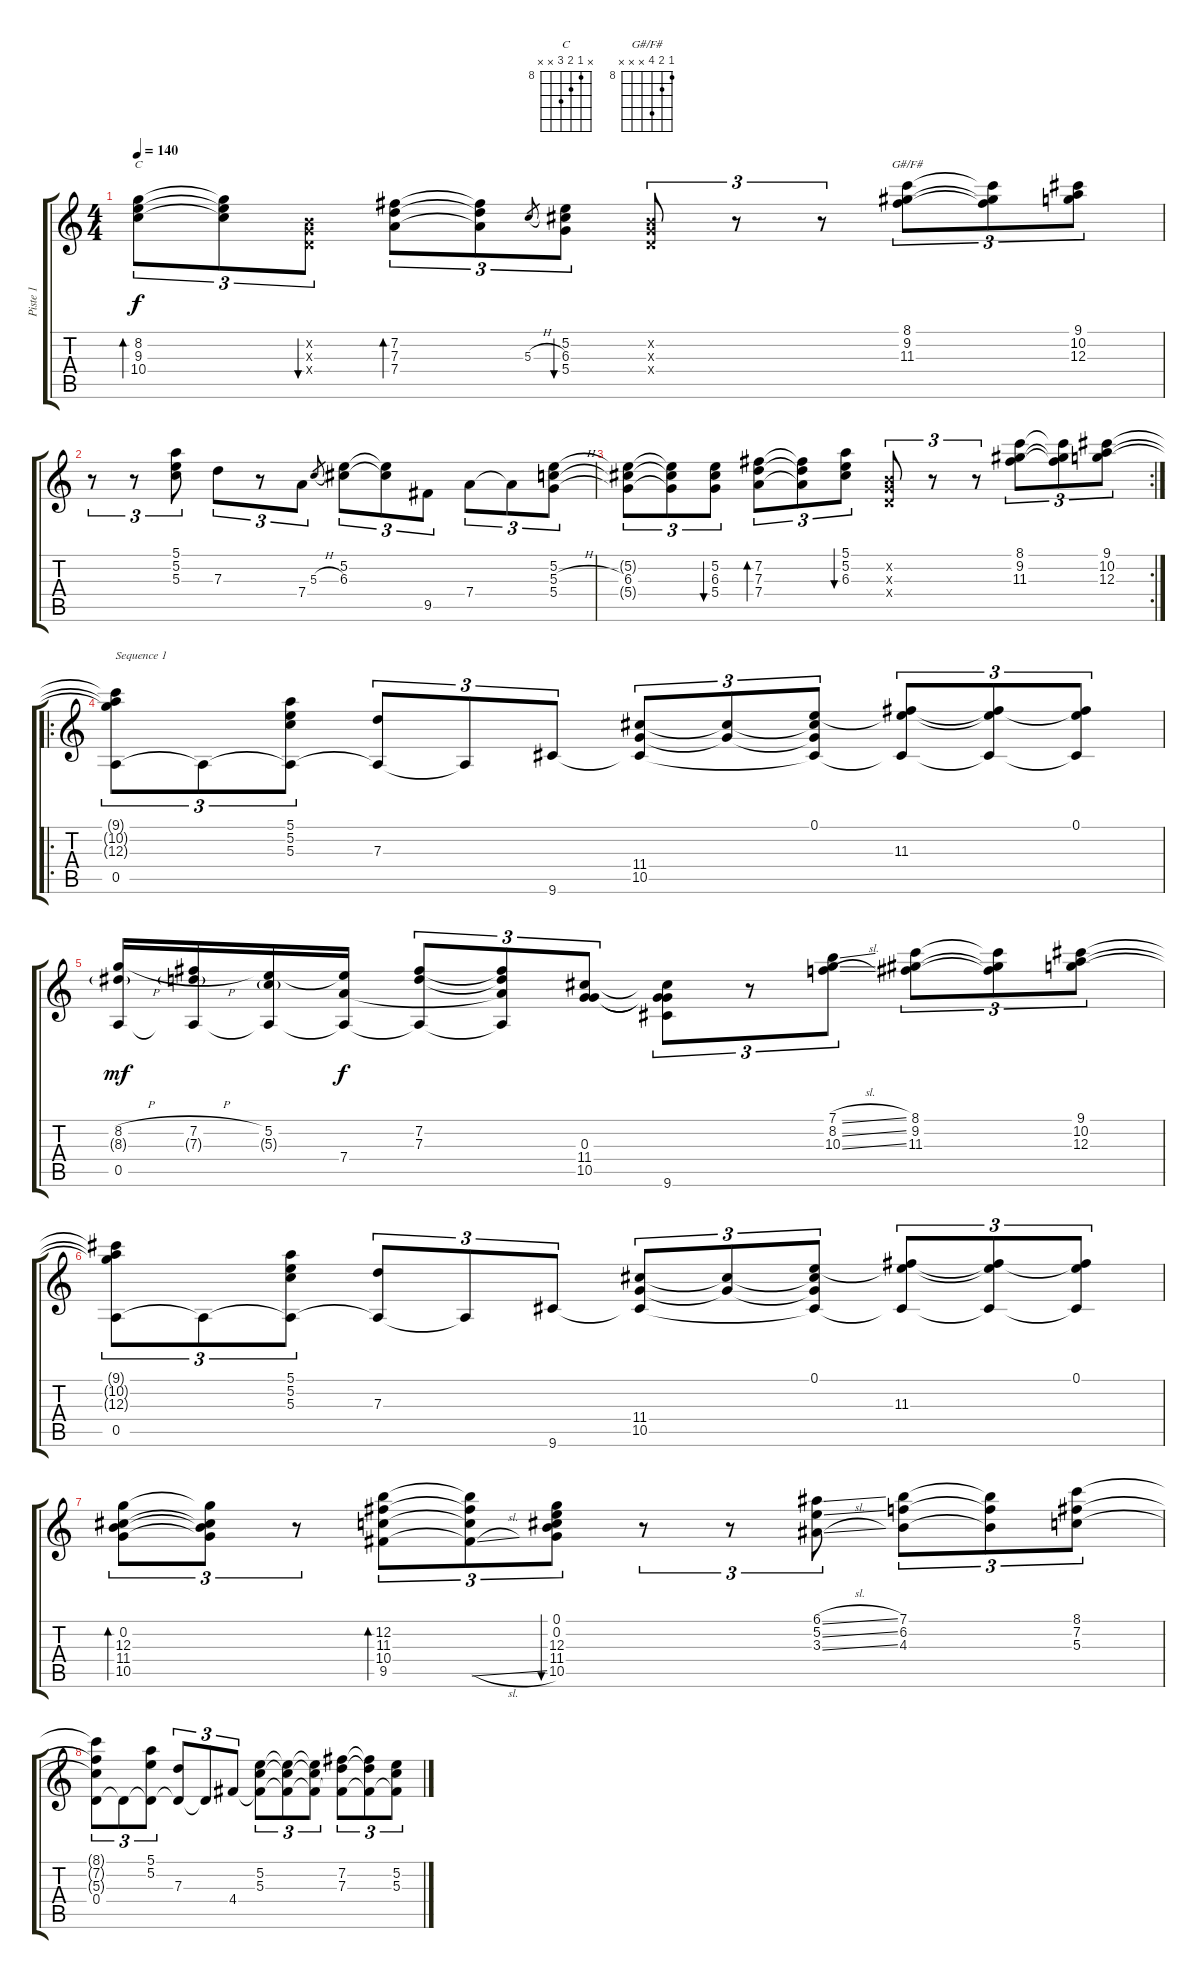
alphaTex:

\track ("Piste 1" "Piste 1") {instrument acousticguitarnylon}
\staff {score tabs}
\tuning (E4 B3 G3 D3 A2 E2) {hide}
\chord ("C" x 8 9 10 x x) {firstfret 8}
\chord ("G#/F#" 8 9 11 x x x) {firstfret 8}
\ts (4 4)
\tempo 140
\clef g2
\ks c
(8.2 9.3 10.4).8{tu (3 2) bd 60 ch "C" dy f} (8.2{t} 9.3{t} 10.4{t}).8{tu (3 2)} (0.2{x} 0.3{x} 0.4{x}).8{tu (3 2) bu 60} (7.2 7.3 7.4).8{tu (3 2) bd 60} (7.2{t} 7.3{t} 7.4{t}).8{tu (3 2)} 5.3{h}.8{gr} (5.2 6.3 5.4).8{tu (3 2) bu 60} (0.2{x} 0.3{x} 0.4{x}).8{tu (3 2)} r.8{tu (3 2)} r.8{tu (3 2)} (8.1 9.2 11.3).8{tu (3 2) ch "G#/F#"} (8.1{t} 9.2{t} 11.3{t}).8{tu (3 2)} (9.1 10.2 12.3).8{tu (3 2)} |
r.8{tu (3 2)} r.8{tu (3 2)} (5.1 5.2 5.3).8{tu (3 2)} 7.3.8{tu (3 2)} r.8{tu (3 2)} 7.4.8{tu (3 2)} 5.3{h}.8{gr} (5.2 6.3).8{tu (3 2)} (5.2{t} 6.3{t}).8{tu (3 2)} 9.5.8{tu (3 2)} 7.4.8{tu (3 2)} 7.4{t}.8{tu (3 2)} (5.2 5.3{h} 5.4).8{tu (3 2)} |
\rc 2
(5.2{t} 6.3 5.4{t}).8{tu (3 2)} (5.2{t} 6.3{t} 5.4{t}).8{tu (3 2)} (5.2 6.3 5.4).8{tu (3 2) bu 60} (7.2 7.3 7.4).8{tu (3 2) bd 60} (7.2{t} 7.3{t} 7.4{t}).8{tu (3 2)} (5.1 5.2 6.3).8{tu (3 2) bu 60} (0.2{x} 0.3{x} 0.4{x}).8{tu (3 2)} r.8{tu (3 2)} r.8{tu (3 2)} (8.1 9.2 11.3).8{tu (3 2)} (8.1{t} 9.2{t} 11.3{t}).8{tu (3 2)} (9.1 10.2 12.3).8{tu (3 2)} |
\ro
(9.1{t} 10.2{t} 12.3{t} 0.5).8{tu (3 2) txt "Sequence 1"} 0.5{t}.8{tu (3 2)} (5.1 5.2 5.3 0.5{t}).8{tu (3 2)} (7.3 0.5{t}).8{tu (3 2)} 0.5{t}.8{tu (3 2)} 9.6.8{tu (3 2)} (11.4 10.5 9.6{t}).8{tu (3 2)} (11.4{t} 10.5{t}).8{tu (3 2)} (0.1 11.4{t} 10.5{t} 9.6{t}).8{tu (3 2)} (0.1{t} 11.3 9.6{t}).8{tu (3 2)} (0.1{t} 11.3{t} 9.6{t}).8{tu (3 2)} (0.1 11.3{t} 9.6{t}).8{tu (3 2)} |
(8.2{h} 8.3{g} 0.5).16{dy mf} (7.2{h} 7.3{g} 0.5{t}).16 (5.2 5.3{g} 0.5{t}).16 (5.2{t} 7.4 0.5{t}).16{dy f} (7.2 7.3 0.5{t}).8{tu (3 2)} (7.2{t} 7.3{t} 7.4{t} 0.5{t}).8{tu (3 2)} (0.3 11.4 10.5).8{tu (3 2)} (0.3{t} 11.4{t} 10.5{t} 9.6).8{tu (3 2)} r.8{tu (3 2)} (7.1{sl} 8.2{sl} 10.3{sl}).8{tu (3 2)} (8.1 9.2 11.3).8{tu (3 2)} (8.1{t} 9.2{t} 11.3{t}).8{tu (3 2)} (9.1 10.2 12.3).8{tu (3 2)} |
(9.1{t} 10.2{t} 12.3{t} 0.5).8{tu (3 2)} 0.5{t}.8{tu (3 2)} (5.1 5.2 5.3 0.5{t}).8{tu (3 2)} (7.3 0.5{t}).8{tu (3 2)} 0.5{t}.8{tu (3 2)} 9.6.8{tu (3 2)} (11.4 10.5 9.6{t}).8{tu (3 2)} (11.4{t} 10.5{t}).8{tu (3 2)} (0.1 11.4{t} 10.5{t} 9.6{t}).8{tu (3 2)} (0.1{t} 11.3 9.6{t}).8{tu (3 2)} (0.1{t} 11.3{t} 9.6{t}).8{tu (3 2)} (0.1 11.3{t} 9.6{t}).8{tu (3 2)} |
(0.2 12.3 11.4 10.5).8{tu (3 2) bd 60} (0.2{t} 12.3{t} 11.4{t} 10.5{t}).8{tu (3 2)} r.8{tu (3 2)} (12.2 11.3 10.4 9.5).8{tu (3 2) bd 30} (12.2{t} 11.3{t} 10.4{t} 9.5{sl t}).8{tu (3 2)} (0.1 0.2 12.3 11.4 10.5).8{tu (3 2) bu 30} r.8{tu (3 2)} r.8{tu (3 2)} (6.1{sl} 5.2{sl} 3.3{sl}).8{tu (3 2)} (7.1 6.2 4.3).8{tu (3 2)} (7.1{t} 6.2{t} 4.3{t}).8{tu (3 2)} (8.1 7.2 5.3).8{tu (3 2)} |
(8.1{t} 7.2{t} 5.3{t} 0.4).8{tu (3 2)} 0.4{t}.8{tu (3 2)} (5.1 5.2 0.4{t}).8{tu (3 2)} (7.3 0.4{t}).8{tu (3 2)} 0.4{t}.8{tu (3 2)} 4.4.8{tu (3 2)} (5.2 5.3 4.4{t}).8{tu (3 2)} (5.2{t} 5.3{t} 4.4{t}).8{tu (3 2)} (5.2{t} 5.3{t} 4.4{t}).8{tu (3 2)} (7.2 7.3 4.4{t}).8{tu (3 2)} (7.2{t} 7.3{t} 4.4{t}).8{tu (3 2)} (5.2 5.3 4.4{t}).8{tu (3 2)}
